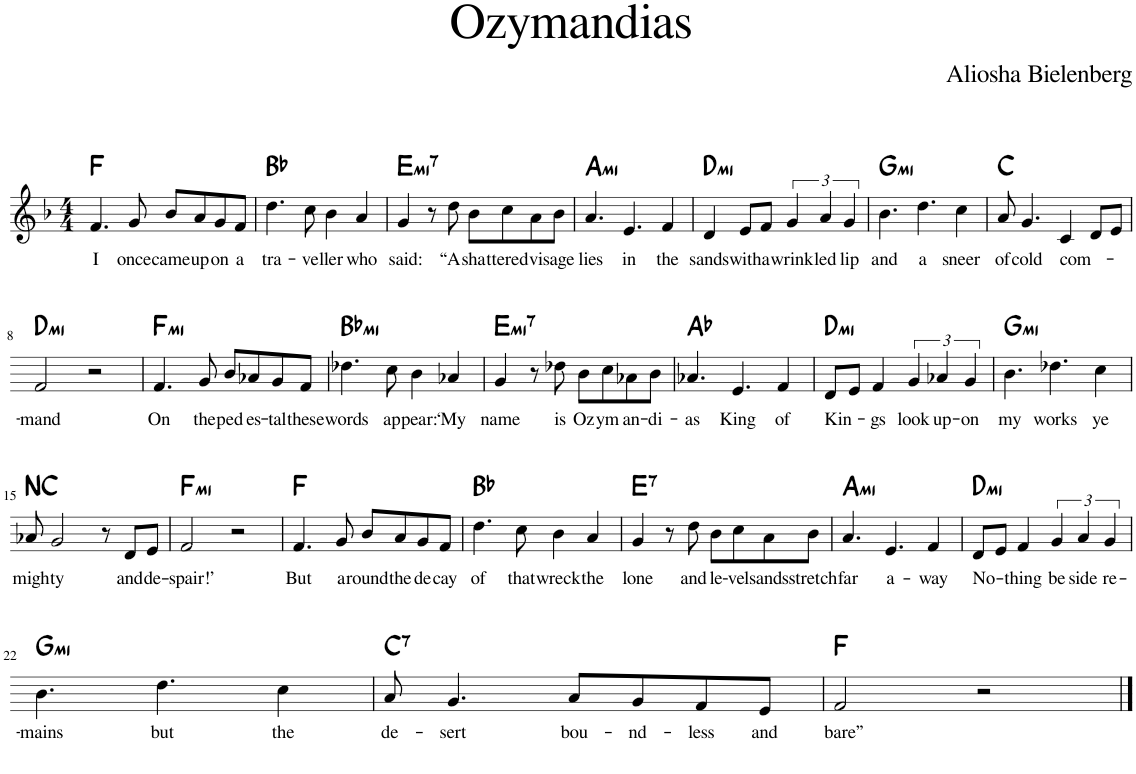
**kern	**text	**harte
*part1	*part1	*part1
*staff1	*staff1	*
*I"Violin	*	*
*I'Vln	*	*
*clefG2	*	*
*k[b-]	*	*
*M4/4	*	*
=1	=1	=1
!	!LO:LY:b	!
4.f/	I	F:maj
!	!LO:LY:b	!
8g/	once	.
!	!LO:LY:b	!
8b-/L	came	.
!	!LO:LY:b	!
8a/	up-	.
!	!LO:LY:b	!
8g/	-on	.
!	!LO:LY:b	!
8f/J	a	.
=2	=2	=2
!	!LO:LY:b	!
4.dd\	tra-	Bb:maj
!	!LO:LY:b	!
8cc\	-ve-	.
!	!LO:LY:b	!
4b-\	-ller	.
!	!LO:LY:b	!
4a/	who	.
=3	=3	=3
!	!LO:LY:b	!LO:H:kt=m7
4g/	said:	E:min7
8r	.	.
!	!LO:LY:b	!
8dd\	“A	.
!	!LO:LY:b	!
8b-\L	sha-	.
!	!LO:LY:b	!
8cc\	-ttered	.
!	!LO:LY:b	!
8a\	vi-	.
!	!LO:LY:b	!
8b-\J	-sage	.
=4	=4	=4
!	!LO:LY:b	!LO:H:kt=m
4.a/	lies	A:min
!	!LO:LY:b	!
4.e/	in	.
!	!LO:LY:b	!
4f/	the	.
=5	=5	=5
!	!LO:LY:b	!LO:H:kt=m
4d/	sands	D:min
!	!LO:LY:b	!
8e/L	with	.
!	!LO:LY:b	!
8f/J	a	.
!	!LO:LY:b	!
6g/	wrink-	.
!	!LO:LY:b	!
6a/	-led	.
!	!LO:LY:b	!
6g/	lip	.
=6	=6	=6
!	!LO:LY:b	!LO:H:kt=m
4.b-\	and	G:min
!	!LO:LY:b	!
4.dd\	a	.
!	!LO:LY:b	!
4cc\	sneer	.
=7	=7	=7
!	!LO:LY:b	!
8a/	of	C:maj
!	!LO:LY:b	!
4.g/	cold	.
!	!LO:LY:b	!
4c/	com-	.
8d/L	.	.
8e/J	.	.
!!LO:LB:g=z
=8	=8	=8
!	!LO:LY:b	!LO:H:kt=m
2f/	-mand	D:min
2r	.	.
=9	=9	=9
!	!LO:LY:b	!LO:H:kt=m
4.f/	On	F:min
!	!LO:LY:b	!
8g/	the	.
!	!LO:LY:b	!
8b-/L	ped-	.
!	!LO:LY:b	!
8a-X/	-es-	.
!	!LO:LY:b	!
8g/	-tal	.
!	!LO:LY:b	!
8f/J	these	.
=10	=10	=10
!	!LO:LY:b	!LO:H:kt=m
4.dd-X\	words	Bb:min
!	!LO:LY:b	!
8cc\	ap-	.
!	!LO:LY:b	!
4b-\	-pear:	.
!	!LO:LY:b	!
4a-X/	‘My	.
=11	=11	=11
!	!LO:LY:b	!LO:H:kt=m7
4g/	name	E:min7
8r	.	.
!	!LO:LY:b	!
8dd-X\	is	.
!	!LO:LY:b	!
8b-\L	Oz-	.
!	!LO:LY:b	!
8cc\	-ym-	.
!	!LO:LY:b	!
8a-X\	-an-	.
!	!LO:LY:b	!
8b-\J	-di-	.
=12	=12	=12
!	!LO:LY:b	!
4.a-X/	-as	Ab:maj
!	!LO:LY:b	!
4.e/	King	.
!	!LO:LY:b	!
4f/	of	.
=13	=13	=13
!	!LO:LY:b	!LO:H:kt=m
8d/L	Kin-	D:min
8e/J	.	.
!	!LO:LY:b	!
4f/	-gs	.
!	!LO:LY:b	!
6g/	look	.
!	!LO:LY:b	!
6a-X/	up-	.
!	!LO:LY:b	!
6g/	-on	.
=14	=14	=14
!	!LO:LY:b	!LO:H:kt=m
4.b-\	my	G:min
!	!LO:LY:b	!
4.dd-X\	works	.
!	!LO:LY:b	!
4cc\	ye	.
!!LO:LB:g=z
=15	=15	=15
!	!LO:LY:b	!LO:H:kt=NC
8a-X/	migh-	N
!	!LO:LY:b	!
2g/	-ty	.
8r	.	.
!	!LO:LY:b	!
8d/L	and	.
!	!LO:LY:b	!
8e/J	de-	.
=16	=16	=16
!	!LO:LY:b	!LO:H:kt=m
2f/	-spair!’	F:min
2r	.	.
=17	=17	=17
!	!LO:LY:b	!
4.f/	But	F:maj
!	!LO:LY:b	!
8g/	a-	.
!	!LO:LY:b	!
8b-/L	-round	.
!	!LO:LY:b	!
8a/	the	.
!	!LO:LY:b	!
8g/	de-	.
!	!LO:LY:b	!
8f/J	-cay	.
=18	=18	=18
!	!LO:LY:b	!
4.dd\	of	Bb:maj
!	!LO:LY:b	!
8cc\	that	.
!	!LO:LY:b	!
4b-\	wreck	.
!	!LO:LY:b	!
4a/	the	.
=19	=19	=19
!	!LO:LY:b	!LO:H:kt=7
4g/	lone	E:7
8r	.	.
!	!LO:LY:b	!
8dd\	and	.
!	!LO:LY:b	!
8b-\L	le-	.
!	!LO:LY:b	!
8cc\	-vel	.
!	!LO:LY:b	!
8a\	sands	.
!	!LO:LY:b	!
8b-\J	stretch	.
=20	=20	=20
!	!LO:LY:b	!LO:H:kt=m
4.a/	far	A:min
!	!LO:LY:b	!
4.e/	a-	.
!	!LO:LY:b	!
4f/	-way	.
=21	=21	=21
!	!LO:LY:b	!LO:H:kt=m
8d/L	No-	D:min
8e/J	.	.
!	!LO:LY:b	!
4f/	thing	.
!	!LO:LY:b	!
6g/	be-	.
!	!LO:LY:b	!
6a/	-side	.
!	!LO:LY:b	!
6g/	re-	.
!!LO:LB:g=z
=22	=22	=22
!	!LO:LY:b	!LO:H:kt=m
4.b-\	-mains	G:min
!	!LO:LY:b	!
4.dd\	but	.
!	!LO:LY:b	!
4cc\	the	.
=23	=23	=23
!	!LO:LY:b	!LO:H:kt=7
8a/	de-	C:7
!	!LO:LY:b	!
4.g/	-sert	.
!	!LO:LY:b	!
8a/L	bou-	.
!	!LO:LY:b	!
8g/	-nd-	.
!	!LO:LY:b	!
8f/	-less	.
!	!LO:LY:b	!
8e/J	and	.
=24	=24	=24
!	!LO:LY:b	!
2f/	bare”	F:maj
2r	.	.
==	==	==
*-	*-	*-
